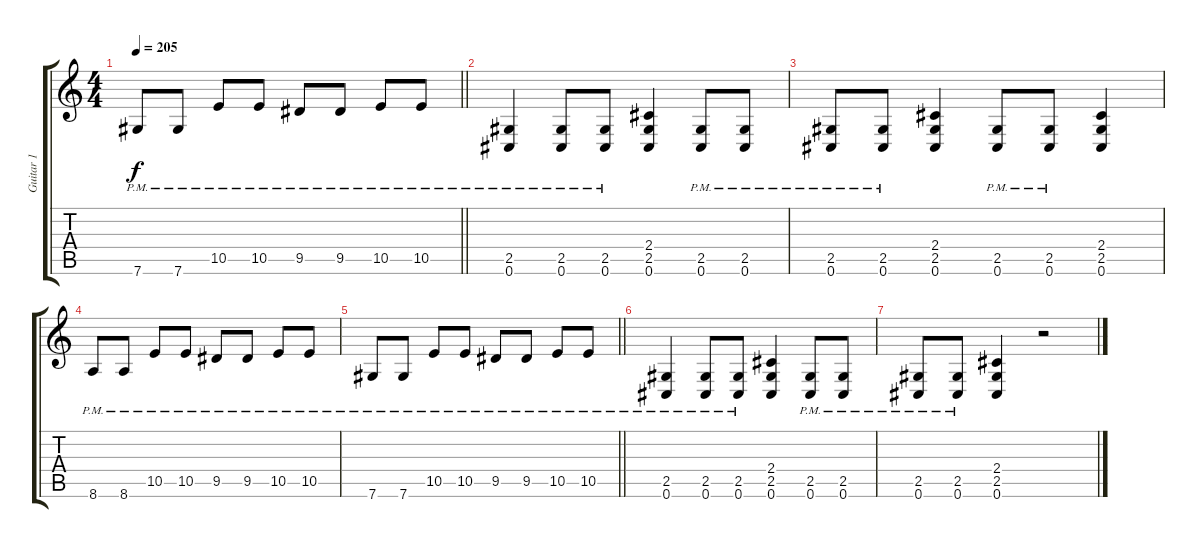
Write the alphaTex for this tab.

\track ("Guitar 1" "Guitar 1") {instrument distortionguitar}
\staff {score tabs}
\tuning (Db4 Ab3 E3 B2 Gb2 Db2) {hide}
\ts (4 4)
\tempo 205
\clef g2
\barLineRight lightlight
\ks c
7.6{pm}.8{dy f} 7.6{pm}.8 10.5{pm}.8 10.5{pm}.8 9.5{pm}.8 9.5{pm}.8 10.5{pm}.8 10.5{pm}.8 |
(2.5{pm} 0.6{pm}).4 (2.5{pm} 0.6{pm}).8 (2.5{pm} 0.6{pm}).8 (2.4 2.5 0.6).4 (2.5{pm} 0.6{pm}).8 (2.5{pm} 0.6{pm}).8 |
(2.5{pm} 0.6{pm}).8 (2.5{pm} 0.6{pm}).8 (2.4 2.5 0.6).4 (2.5{pm} 0.6{pm}).8 (2.5{pm} 0.6{pm}).8 (2.4 2.5 0.6).4 |
8.6{pm}.8 8.6{pm}.8 10.5{pm}.8 10.5{pm}.8 9.5{pm}.8 9.5{pm}.8 10.5{pm}.8 10.5{pm}.8 |
\barLineRight lightlight
7.6{pm}.8 7.6{pm}.8 10.5{pm}.8 10.5{pm}.8 9.5{pm}.8 9.5{pm}.8 10.5{pm}.8 10.5{pm}.8 |
(2.5{pm} 0.6{pm}).4 (2.5{pm} 0.6{pm}).8 (2.5{pm} 0.6{pm}).8 (2.4 2.5 0.6).4 (2.5{pm} 0.6{pm}).8 (2.5{pm} 0.6{pm}).8 |
(2.5{pm} 0.6{pm}).8 (2.5{pm} 0.6{pm}).8 (2.4 2.5 0.6).4 r.2
